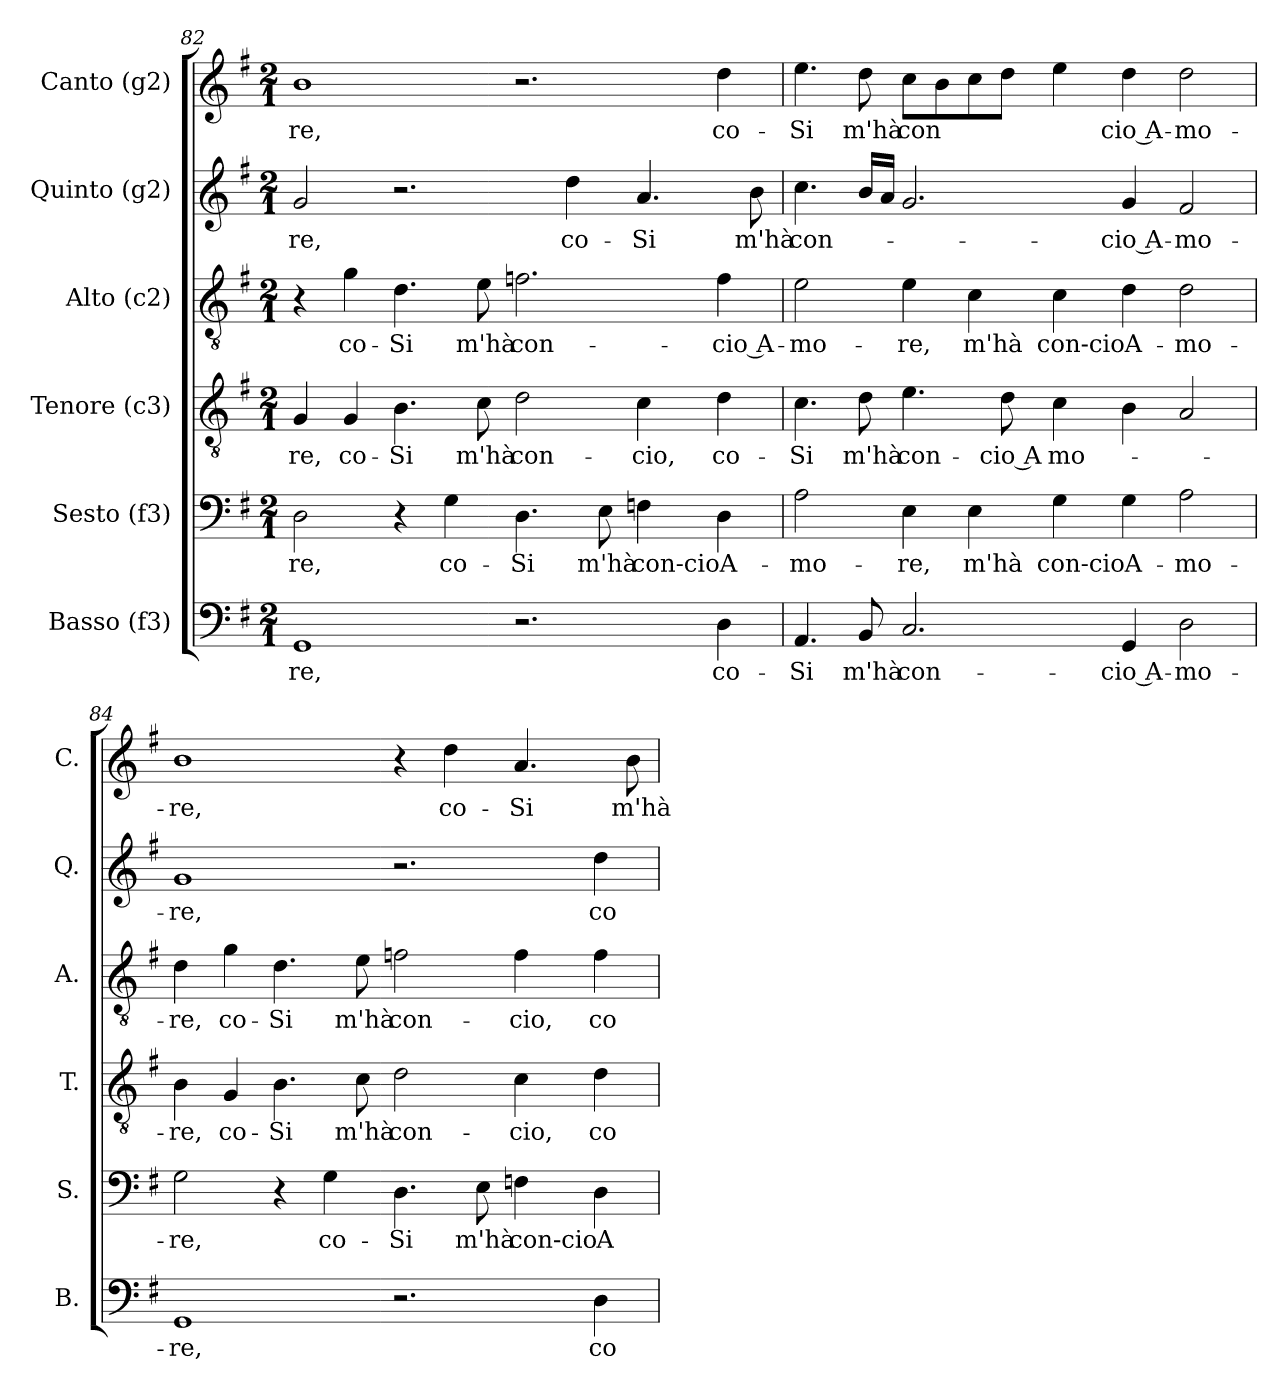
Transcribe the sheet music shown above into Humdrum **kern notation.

**kern	**text	**kern	**text	**kern	**text	**kern	**text	**kern	**text	**kern	**text
*part6	*part6	*part5	*part5	*part4	*part4	*part3	*part3	*part2	*part2	*part1	*part1
*staff6	*staff6	*staff5	*staff5	*staff4	*staff4	*staff3	*staff3	*staff2	*staff2	*staff1	*staff1
*I"Basso (f3)	*	*I"Sesto (f3)	*	*I"Tenore (c3)	*	*I"Alto (c2)	*	*I"Quinto (g2)	*	*I"Canto (g2)	*
*I'B.	*	*I'S.	*	*I'T.	*	*I'A.	*	*I'Q.	*	*I'C.	*
*clefF4	*	*clefF4	*	*clefGv2	*	*clefGv2	*	*clefG2	*	*clefG2	*
*k[f#]	*	*k[f#]	*	*k[f#]	*	*k[f#]	*	*k[f#]	*	*k[f#]	*
*G:	*	*G:	*	*G:	*	*G:	*	*G:	*	*G:	*
*M2/1	*	*M2/1	*	*M2/1	*	*M2/1	*	*M2/1	*	*M2/1	*
=82	=82	=82	=82	=82	=82	=82	=82	=82	=82	=82	=82
!	!LO:LY:b:cj	!	!LO:LY:b:cj	!	!LO:LY:b:cj	!	!	!	!LO:LY:b:cj	!	!LO:LY:b:cj
1GG	-re,	2D\	-re,	4G/	-re,	4r	.	2g/	-re,	1b	-re,
!	!	!	!	!	!LO:LY:b:cj	!	!LO:LY:b:cj	!	!	!	!
.	.	.	.	4G/	co-	4g\	co-	.	.	.	.
!	!	!	!	!	!LO:LY:b:cj	!	!LO:LY:b:cj	!	!	!	!
.	.	4r	.	4.B\	-Si	4.d\	-Si	2.r	.	.	.
!	!	!	!LO:LY:b:cj	!	!	!	!	!	!	!	!
.	.	4G\	co-	.	.	.	.	.	.	.	.
!	!	!	!	!	!LO:LY:b:cj	!	!LO:LY:b:cj	!	!	!	!
.	.	.	.	8c\	m'hà	8e\	m'hà	.	.	.	.
!	!	!	!LO:LY:b:cj	!	!LO:LY:b:cj	!	!LO:LY:b:cj	!	!	!	!
2.r	.	4.D\	-Si	2d\	con-	2.fn\	con-	.	.	2.r	.
!	!	!	!	!	!	!	!	!	!LO:LY:b:cj	!	!
.	.	.	.	.	.	.	.	4dd\	co-	.	.
!	!	!	!LO:LY:b:cj	!	!	!	!	!	!	!	!
.	.	8E\	m'hà	.	.	.	.	.	.	.	.
!	!	!	!LO:LY:b	!	!LO:LY:b:cj	!	!	!	!LO:LY:b:cj	!	!
.	.	4Fn\	con-cio	4c\	-cio,	.	.	4.a/	-Si	.	.
!	!LO:LY:b:cj	!	!LO:LY:b	!	!LO:LY:b:cj	!	!LO:LY:b:rj	!	!	!	!LO:LY:b:cj
4D\	co-	4D\	A-	4d\	co-	4f\	-cio A-	.	.	4dd\	co-
!	!	!	!	!	!	!	!	!	!LO:LY:b:cj	!	!
.	.	.	.	.	.	.	.	8b\	m'hà	.	.
!!LO:PB:g=z
=83	=83	=83	=83	=83	=83	=83	=83	=83	=83	=83	=83
!	!LO:LY:b:cj	!	!LO:LY:b:cj	!	!LO:LY:b:cj	!	!LO:LY:b:cj	!	!LO:LY:b	!	!LO:LY:b:cj
4.AA/	-Si	2A\	-mo-	4.c\	-Si	2e\	-mo-	4.cc\	con-	4.ee\	-Si
!	!LO:LY:b:cj	!	!	!	!LO:LY:b:cj	!	!	!	!	!	!LO:LY:b:cj
8BB/	m'hà	.	.	8d\	m'hà	.	.	16b/L	.	8dd\	m'hà
.	.	.	.	.	.	.	.	16a/J	.	.	.
!	!LO:LY:b:cj	!	!LO:LY:b:cj	!	!LO:LY:b:cj	!	!LO:LY:b:cj	!	!	!	!LO:LY:b:cj
2.C/	con-	4E\	-re,	4.e\	con-	4e\	-re,	2.g/	.	8cc\L	con
.	.	.	.	.	.	.	.	.	.	8b\	.
!	!	!	!LO:LY:b:cj	!	!	!	!LO:LY:b:cj	!	!	!	!
.	.	4E\	m'hà	.	.	4c\	m'hà	.	.	8cc\	.
!	!	!	!	!	!LO:LY:b:rj	!	!	!	!	!	!
.	.	.	.	8d\	-cio A	.	.	.	.	8dd\J	.
!	!	!	!LO:LY:b	!	!LO:LY:b	!	!LO:LY:b	!	!	!	!
.	.	4G\	con-cio	4c\	mo-	4c\	con-cio	.	.	4ee\	.
!	!LO:LY:b:rj	!	!LO:LY:b	!	!	!	!LO:LY:b	!	!LO:LY:b:rj	!	!LO:LY:b:rj
4GG/	-cio A-	4G\	A-	4B\	.	4d\	A-	4g/	-cio A-	4dd\	cio A-
!	!LO:LY:b:rj	!	!LO:LY:b:cj	!	!	!	!LO:LY:b:cj	!	!LO:LY:b:rj	!	!LO:LY:b:rj
2D\	-mo-	2A\	-mo-	2A/	.	2d\	-mo-	2f#/	-mo-	2dd\	-mo-
=84	=84	=84	=84	=84	=84	=84	=84	=84	=84	=84	=84
!	!LO:LY:b:cj	!	!LO:LY:b:cj	!	!LO:LY:b:cj	!	!LO:LY:b:cj	!	!LO:LY:b:cj	!	!LO:LY:b:cj
1GG	-re,	2G\	-re,	4B\	-re,	4d\	-re,	1g	-re,	1b	-re,
!	!	!	!	!	!LO:LY:b:cj	!	!LO:LY:b:cj	!	!	!	!
.	.	.	.	4G/	co-	4g\	co-	.	.	.	.
!	!	!	!	!	!LO:LY:b:cj	!	!LO:LY:b:cj	!	!	!	!
.	.	4r	.	4.B\	-Si	4.d\	-Si	.	.	.	.
!	!	!	!LO:LY:b:cj	!	!	!	!	!	!	!	!
.	.	4G\	co-	.	.	.	.	.	.	.	.
!	!	!	!	!	!LO:LY:b:cj	!	!LO:LY:b:cj	!	!	!	!
.	.	.	.	8c\	m'hà	8e\	m'hà	.	.	.	.
!	!	!	!LO:LY:b:cj	!	!LO:LY:b:cj	!	!LO:LY:b:cj	!	!	!	!
2.r	.	4.D\	-Si	2d\	con-	2fn\	con-	2.r	.	4r	.
!	!	!	!	!	!	!	!	!	!	!	!LO:LY:b:cj
.	.	.	.	.	.	.	.	.	.	4dd\	co-
!	!	!	!LO:LY:b:cj	!	!	!	!	!	!	!	!
.	.	8E\	m'hà	.	.	.	.	.	.	.	.
!	!	!	!LO:LY:b	!	!LO:LY:b:cj	!	!LO:LY:b:cj	!	!	!	!LO:LY:b:cj
.	.	4Fn\	con-cio	4c\	-cio,	4f\	-cio,	.	.	4.a/	-Si
!	!LO:LY:b:cj	!	!LO:LY:b	!	!LO:LY:b:cj	!	!LO:LY:b:cj	!	!LO:LY:b:cj	!	!
4D\	co-	4D\	A-	4d\	co-	4f\	co-	4dd\	co-	.	.
!	!	!	!	!	!	!	!	!	!	!	!LO:LY:b:cj
.	.	.	.	.	.	.	.	.	.	8b\	m'hà
=	=	=	=	=	=	=	=	=	=	=	=
*-	*-	*-	*-	*-	*-	*-	*-	*-	*-	*-	*-
